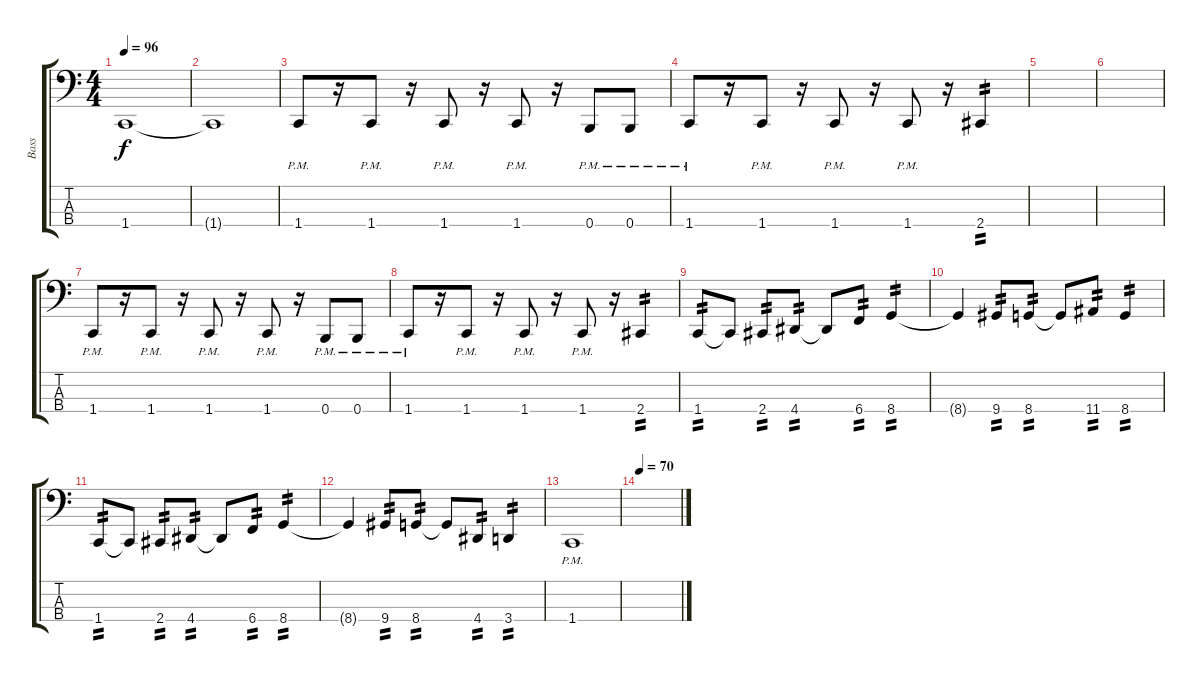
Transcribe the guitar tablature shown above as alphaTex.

\track ("Bass" "Bass") {instrument electricbasspick}
\staff {score tabs}
\tuning (E2 B1 Gb1 B0) {hide}
\ts (4 4)
\tempo 96
\clef f4
\ks c
1.4.1{dy f} |
1.4{t}.1 |
1.4{pm}.8 r.16 1.4{pm}.8 r.16 1.4{pm}.8 r.16 1.4{pm}.8 r.16 0.4{pm}.8 0.4{pm}.8 |
1.4{pm}.8 r.16 1.4{pm}.8 r.16 1.4{pm}.8 r.16 1.4{pm}.8 r.16 2.4.4{tp 2} |
|
|
1.4{pm}.8 r.16 1.4{pm}.8 r.16 1.4{pm}.8 r.16 1.4{pm}.8 r.16 0.4{pm}.8 0.4{pm}.8 |
1.4{pm}.8 r.16 1.4{pm}.8 r.16 1.4{pm}.8 r.16 1.4{pm}.8 r.16 2.4.4{tp 2} |
1.4.8{tp 2} 1.4{t}.8 2.4.8{tp 2} 4.4.8{tp 2} 4.4{t}.8 6.4.8{tp 2} 8.4.4{tp 2} |
8.4{t}.4 9.4.8{tp 2} 8.4.8{tp 2} 8.4{t}.8 11.4.8{tp 2} 8.4.4{tp 2} |
1.4.8{tp 2} 1.4{t}.8 2.4.8{tp 2} 4.4.8{tp 2} 4.4{t}.8 6.4.8{tp 2} 8.4.4{tp 2} |
8.4{t}.4 9.4.8{tp 2} 8.4.8{tp 2} 8.4{t}.8 4.4.8{tp 2} 3.4.4{tp 2} |
1.4{pm}.1 |
\tempo 70
